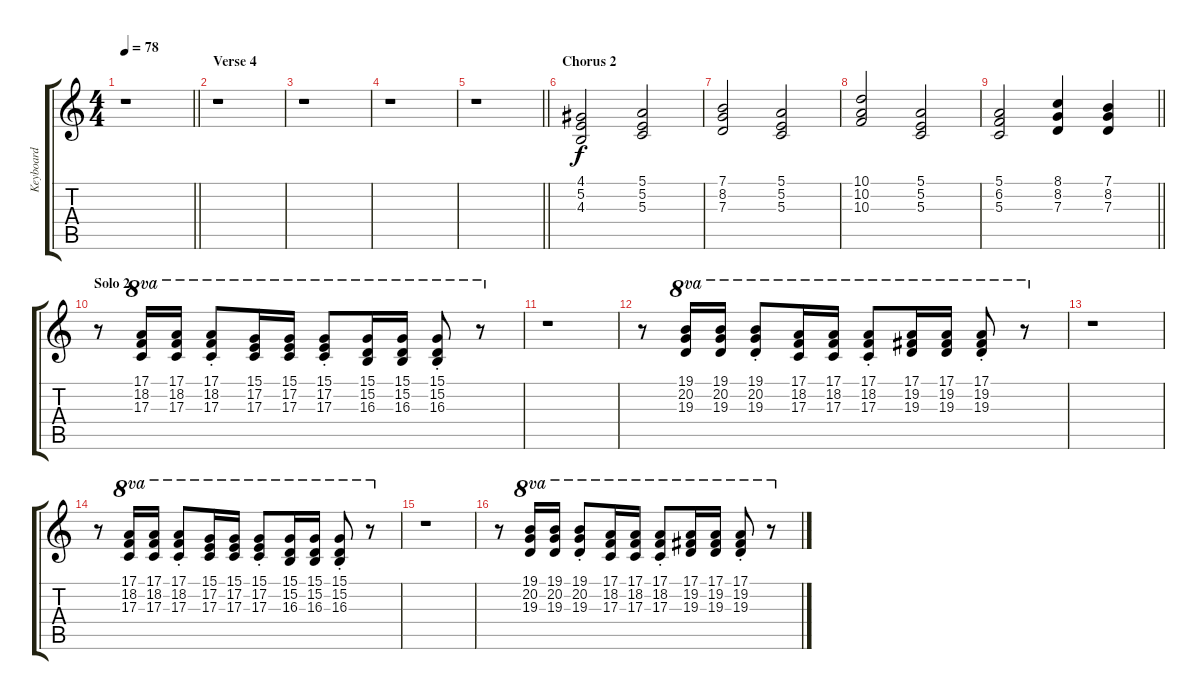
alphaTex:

\track ("Keyboard" "Keyboard") {instrument synthstrings1}
\staff {score tabs}
\tuning (E4 B3 G3 D3 A2 E2) {hide}
\ts (4 4)
\tempo 78
\clef g2
\barLineRight lightlight
\ks c
r.1{dy f} |
\section ("" "Verse 4")
r.1 |
r.1 |
r.1 |
\barLineRight lightlight
r.1 |
\section ("" "Chorus 2")
(4.1 5.2 4.3).2 (5.1 5.2 5.3).2 |
(7.1 8.2 7.3).2 (5.1 5.2 5.3).2 |
(10.1 10.2 10.3).2 (5.1 5.2 5.3).2 |
\barLineRight lightlight
(5.1 6.2 5.3).2 (8.1 8.2 7.3).4 (7.1 8.2 7.3).4 |
\section ("" "Solo 2")
r.8 (17.1 18.2 17.3).16{ot 8va beam merge} (17.1 18.2 17.3).16{ot 8va} (17.1{st} 18.2{st} 17.3{st}).8{ot 8va} (15.1 17.2 17.3).16{ot 8va beam merge} (15.1 17.2 17.3).16{ot 8va} (15.1{st} 17.2{st} 17.3{st}).8{ot 8va beam merge} (15.1 15.2 16.3).16{ot 8va beam merge} (15.1 15.2 16.3).16{ot 8va} (15.1{st} 15.2{st} 16.3{st}).8{ot 8va beam merge} r.8{ot 8va} |
r.1 |
r.8 (19.1 20.2 19.3).16{ot 8va beam merge} (19.1 20.2 19.3).16{ot 8va} (19.1{st} 20.2{st} 19.3{st}).8{ot 8va} (17.1 18.2 17.3).16{ot 8va beam merge} (17.1 18.2 17.3).16{ot 8va} (17.1{st} 18.2{st} 17.3{st}).8{ot 8va beam merge} (17.1 19.2 19.3).16{ot 8va beam merge} (17.1 19.2 19.3).16{ot 8va} (17.1{st} 19.2{st} 19.3{st}).8{ot 8va beam merge} r.8{ot 8va} |
r.1 |
r.8 (17.1 18.2 17.3).16{ot 8va beam merge} (17.1 18.2 17.3).16{ot 8va} (17.1{st} 18.2{st} 17.3{st}).8{ot 8va} (15.1 17.2 17.3).16{ot 8va beam merge} (15.1 17.2 17.3).16{ot 8va} (15.1{st} 17.2{st} 17.3{st}).8{ot 8va beam merge} (15.1 15.2 16.3).16{ot 8va beam merge} (15.1 15.2 16.3).16{ot 8va} (15.1{st} 15.2{st} 16.3{st}).8{ot 8va beam merge} r.8{ot 8va} |
r.1 |
r.8 (19.1 20.2 19.3).16{ot 8va beam merge} (19.1 20.2 19.3).16{ot 8va} (19.1{st} 20.2{st} 19.3{st}).8{ot 8va} (17.1 18.2 17.3).16{ot 8va beam merge} (17.1 18.2 17.3).16{ot 8va} (17.1{st} 18.2{st} 17.3{st}).8{ot 8va beam merge} (17.1 19.2 19.3).16{ot 8va beam merge} (17.1 19.2 19.3).16{ot 8va} (17.1{st} 19.2{st} 19.3{st}).8{ot 8va beam merge} r.8{ot 8va}
